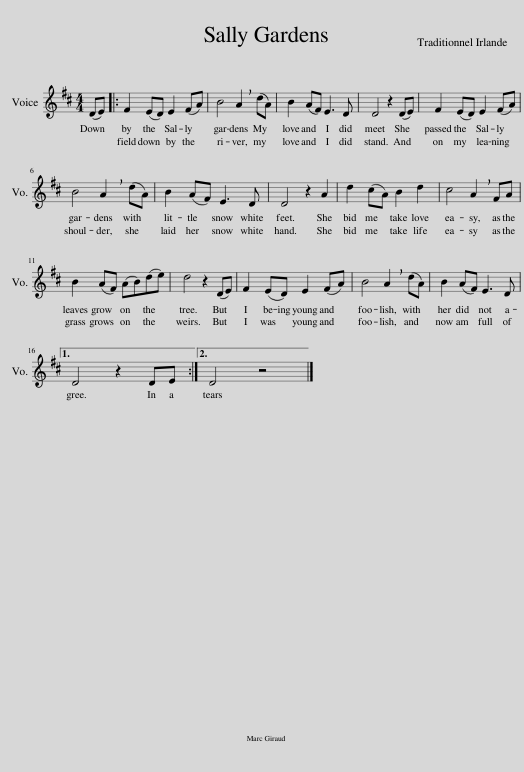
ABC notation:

X:1
L:1/8
M:4/4
I:linebreak $
K:D
V:1 treble
V:1
 (DE) |: F2 (ED) E2 (FA) | B4 !breath!A2 (dA) | B2 (AF) E3 D | D4 z2 (DE) | %5
 F2 (ED) E2 (FA) |$ B4 !breath!A2 (dA) | B2 (AF) E3 D | D4 z2 A2 | d2 (cA) B2 d2 | %10
 c4 !breath!A2 (FA) |$ B2 (AF) (AB)(de) | d4 z2 (DE) | F2 (ED) E2 (FA) | B4 !breath!A2 (dA) | %15
 B2 (AF) E3 D |1$ D4 z2 DE :|2 D4 z4 |] %18
